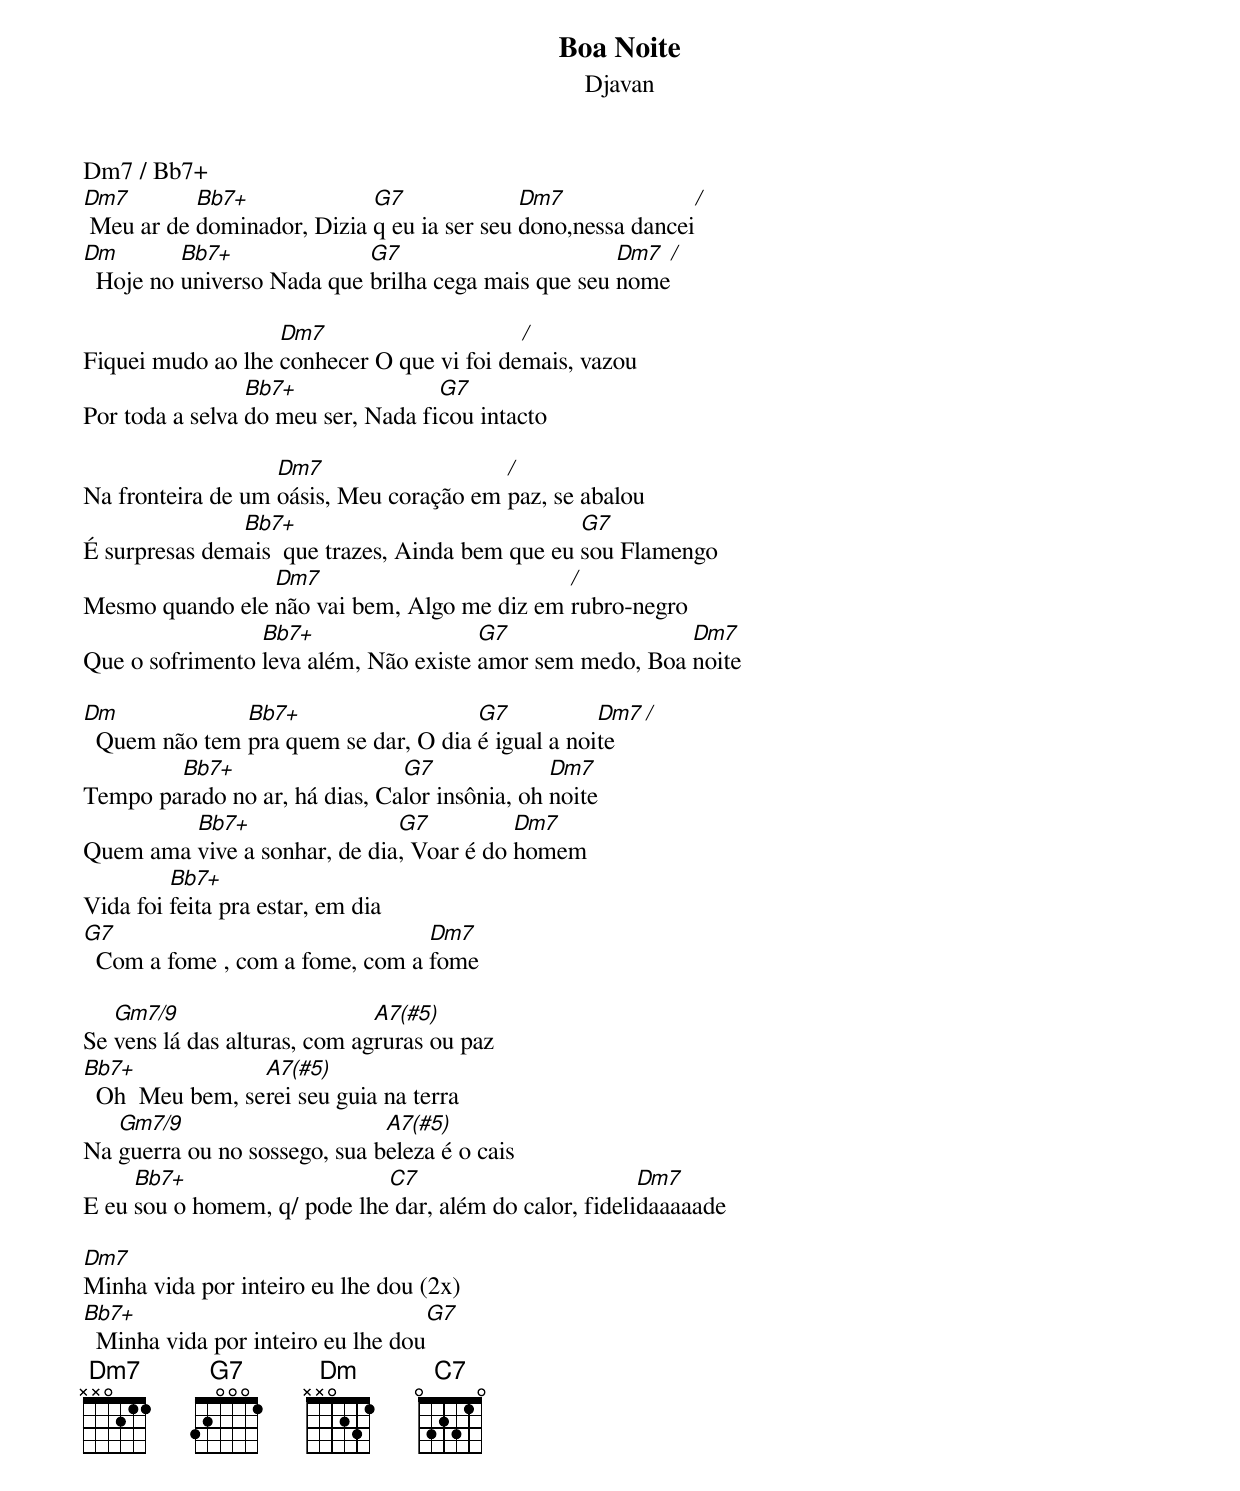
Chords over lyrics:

Boa Noite
Djavan

Dm7 / Bb7+
Dm7        Bb7+             G7              Dm7               /
 Meu ar de dominador, Dizia q eu ia ser seu dono,nessa dancei
Dm        Bb7+              G7                       Dm7  /
  Hoje no universo Nada que brilha cega mais que seu nome

                   Dm7                     /
Fiquei mudo ao lhe conhecer O que vi foi demais, vazou
                 Bb7+               G7
Por toda a selva do meu ser, Nada ficou intacto

                   Dm7                   /
Na fronteira de um oásis, Meu coração em paz, se abalou
               Bb7+                              G7
É surpresas demais  que trazes, Ainda bem que eu sou Flamengo
                 Dm7                         /
Mesmo quando ele não vai bem, Algo me diz em rubro-negro
                 Bb7+                  G7                 Dm7
Que o sofrimento leva além, Não existe amor sem medo, Boa noite

Dm             Bb7+                   G7           Dm7 /
  Quem não tem pra quem se dar, O dia é igual a noite
        Bb7+                   G7              Dm7
Tempo parado no ar, há dias, Calor insônia, oh noite
         Bb7+                 G7          Dm7
Quem ama vive a sonhar, de dia, Voar é do homem
         Bb7+
Vida foi feita pra estar, em dia
G7                               Dm7
  Com a fome , com a fome, com a fome

   Gm7/9                      A7(#5)
Se vens lá das alturas, com agruras ou paz
Bb7+             A7(#5)
  Oh  Meu bem, serei seu guia na terra
   Gm7/9                      A7(#5)
Na guerra ou no sossego, sua beleza é o cais
     Bb7+                    C7                         Dm7
E eu sou o homem, q/ pode lhe dar, além do calor, fidelidaaaaade

Dm7
Minha vida por inteiro eu lhe dou (2x)
Bb7+                               G7
  Minha vida por inteiro eu lhe dou
